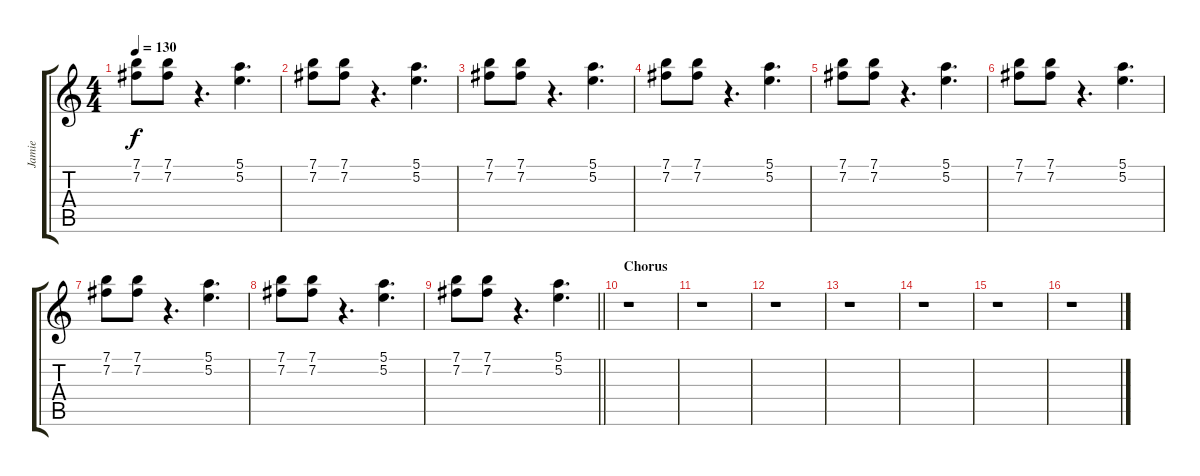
\track ("Jamie" "Jamie") {instrument electricguitarclean}
\staff {score tabs}
\tuning (E4 B3 G3 D3 A2 E2) {hide}
\ts (4 4)
\tempo 130
\clef g2
\ks c
(7.1 7.2).8{dy f} (7.1 7.2).8 r.4{d} (5.1 5.2).4{d} |
(7.1 7.2).8 (7.1 7.2).8 r.4{d} (5.1 5.2).4{d} |
(7.1 7.2).8 (7.1 7.2).8 r.4{d} (5.1 5.2).4{d} |
(7.1 7.2).8 (7.1 7.2).8 r.4{d} (5.1 5.2).4{d} |
(7.1 7.2).8 (7.1 7.2).8 r.4{d} (5.1 5.2).4{d} |
(7.1 7.2).8 (7.1 7.2).8 r.4{d} (5.1 5.2).4{d} |
(7.1 7.2).8 (7.1 7.2).8 r.4{d} (5.1 5.2).4{d} |
(7.1 7.2).8 (7.1 7.2).8 r.4{d} (5.1 5.2).4{d} |
\barLineRight lightlight
(7.1 7.2).8 (7.1 7.2).8 r.4{d} (5.1 5.2).4{d} |
\section ("" "Chorus")
r.1 |
r.1 |
r.1 |
r.1 |
r.1 |
r.1 |
r.1
